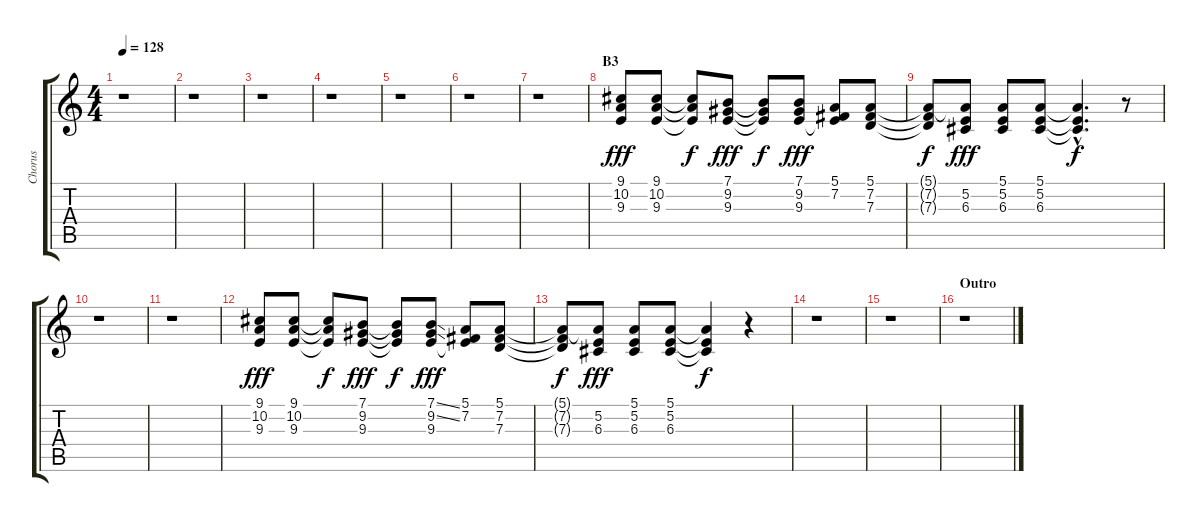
\track ("Chorus" "Chorus") {instrument choiraahs}
\staff {score tabs}
\tuning (E4 B3 G3 D3 A2 E2) {hide}
\ts (4 4)
\tempo 128
\clef g2
\ks c
r.1{dy f} |
r.1 |
r.1 |
r.1 |
r.1 |
r.1 |
r.1 |
\section ("" "B3")
(9.1 10.2 9.3).8{dy fff} (9.1 10.2 9.3).8 (9.1{t} 10.2{t} 9.3{t}).8{dy f} (7.1 9.2 9.3).8{dy fff} (7.1{t} 9.2{t} 9.3{t}).8{dy f} (7.1 9.2 9.3).8{dy fff} (5.1 7.2 9.3{t}).8 (5.1 7.2 7.3).8 |
(5.1{t} 7.2{t} 7.3{t}).8{dy f} (5.1{t} 5.2 6.3).8{dy fff} (5.1 5.2 6.3).8 (5.1 5.2 6.3).8 (5.1{hac t} 5.2{hac t} 6.3{hac t}).4{d dy f} r.8 |
r.1 |
r.1 |
(9.1 10.2 9.3).8{dy fff} (9.1 10.2 9.3).8 (9.1{t} 10.2{t} 9.3{t}).8{dy f} (7.1 9.2 9.3).8{dy fff} (7.1{t} 9.2{t} 9.3{t}).8{dy f} (7.1{ss} 9.2{ss} 9.3).8{dy fff} (5.1 7.2 9.3{t}).8 (5.1 7.2 7.3).8 |
(5.1{t} 7.2{t} 7.3{t}).8{dy f} (5.1{t} 5.2 6.3).8{dy fff} (5.1 5.2 6.3).8 (5.1 5.2 6.3).8 (5.1{t} 5.2{t} 6.3{t}).4{dy f} r.4 |
r.1 |
r.1 |
\section ("" "Outro")
r.1
